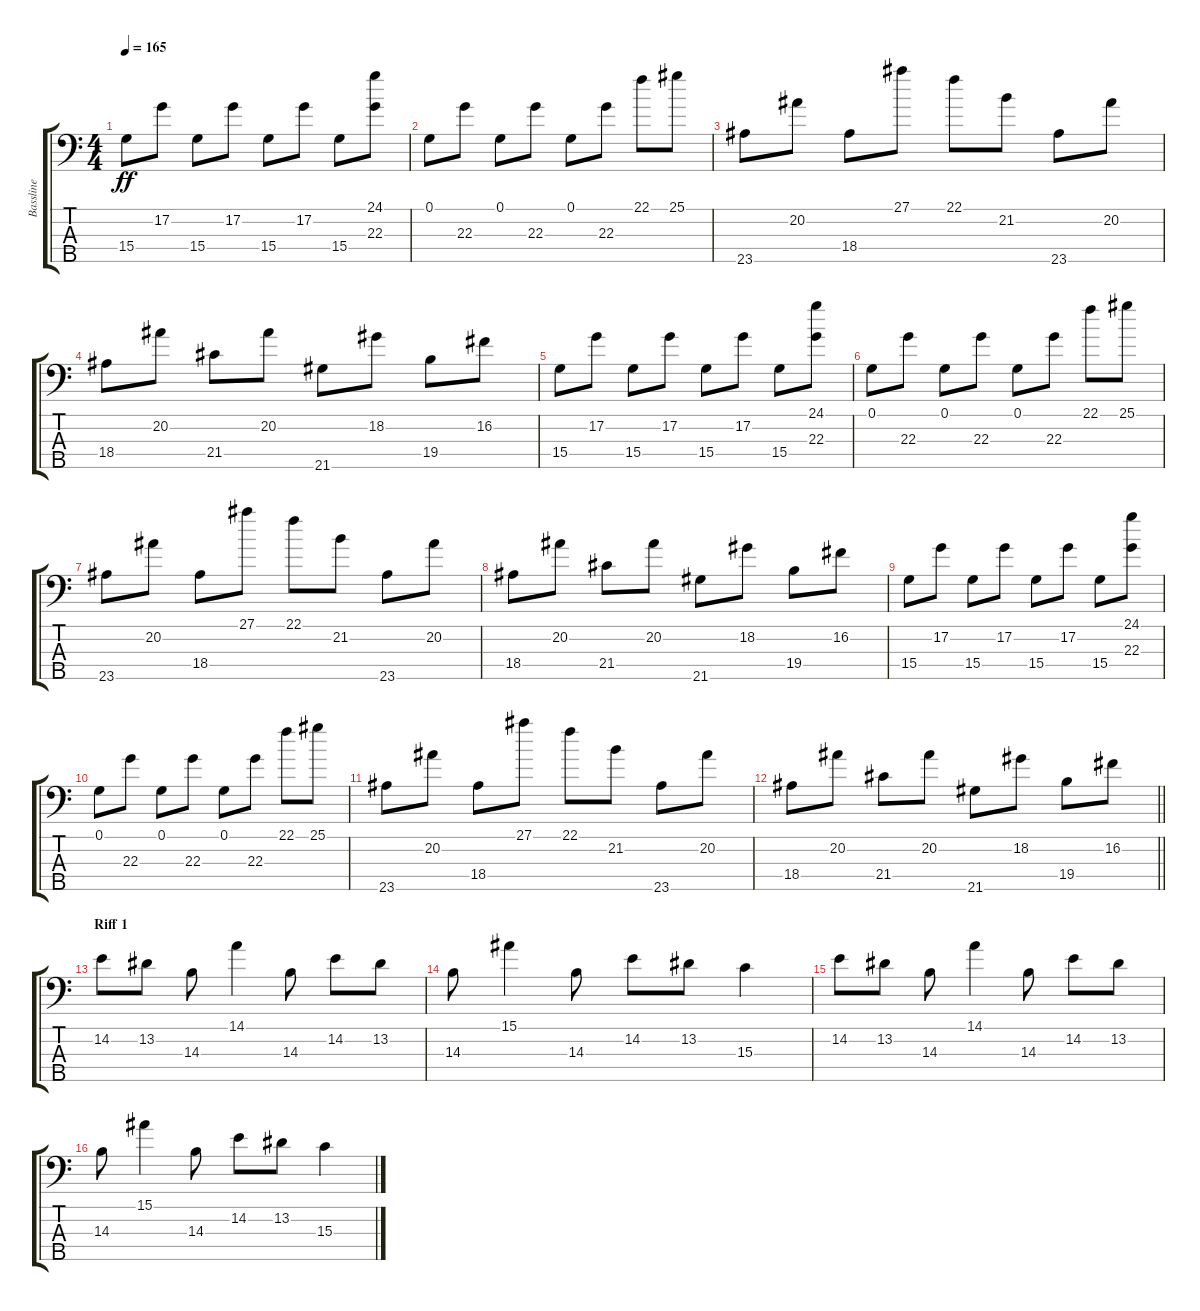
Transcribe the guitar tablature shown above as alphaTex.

\track ("Bassline" "Bassline") {instrument electricbassfinger}
\staff {score tabs}
\tuning (G2 D2 A1 E1 B0) {hide}
\ts (4 4)
\tempo 165
\clef f4
\ks c
15.4.8{dy ff} 17.2.8 15.4.8 17.2.8 15.4.8 17.2.8 15.4.8 (24.1 22.3).8 |
0.1.8 22.3.8 0.1.8 22.3.8 0.1.8 22.3.8 22.1.8 25.1.8 |
23.5.8 20.2.8 18.4.8 27.1.8 22.1.8 21.2.8 23.5.8 20.2.8 |
18.4.8 20.2.8 21.4.8 20.2.8 21.5.8 18.2.8 19.4.8 16.2.8 |
15.4.8 17.2.8 15.4.8 17.2.8 15.4.8 17.2.8 15.4.8 (24.1 22.3).8 |
0.1.8 22.3.8 0.1.8 22.3.8 0.1.8 22.3.8 22.1.8 25.1.8 |
23.5.8 20.2.8 18.4.8 27.1.8 22.1.8 21.2.8 23.5.8 20.2.8 |
18.4.8 20.2.8 21.4.8 20.2.8 21.5.8 18.2.8 19.4.8 16.2.8 |
15.4.8 17.2.8 15.4.8 17.2.8 15.4.8 17.2.8 15.4.8 (24.1 22.3).8 |
0.1.8 22.3.8 0.1.8 22.3.8 0.1.8 22.3.8 22.1.8 25.1.8 |
23.5.8 20.2.8 18.4.8 27.1.8 22.1.8 21.2.8 23.5.8 20.2.8 |
\barLineRight lightlight
18.4.8 20.2.8 21.4.8 20.2.8 21.5.8 18.2.8 19.4.8 16.2.8 |
\section ("" "Riff 1")
14.2.8 13.2.8 14.3.8 14.1.4 14.3.8 14.2.8 13.2.8 |
14.3.8 15.1.4 14.3.8 14.2.8 13.2.8 15.3.4 |
14.2.8 13.2.8 14.3.8 14.1.4 14.3.8 14.2.8 13.2.8 |
14.3.8 15.1.4 14.3.8 14.2.8 13.2.8 15.3.4
